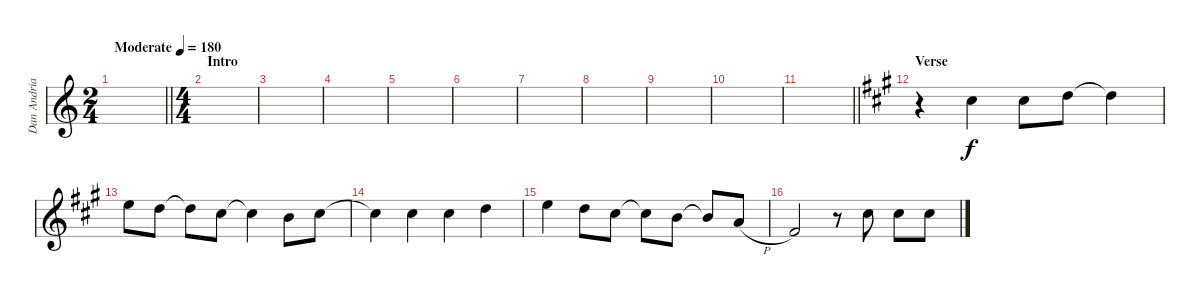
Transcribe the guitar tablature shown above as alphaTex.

\track ("Dan Andriano - Vocals" "Dan Andria") {instrument electricguitarclean}
\staff {score}
\tuning (E4 B3 G3 D3 A2 E2) {hide}
\ts (2 4)
\tempo (180 "Moderate")
\clef g2
\barLineRight lightlight
\ks c
|
\ts (4 4)
\section ("" "Intro")
|
|
|
|
|
|
|
|
|
\barLineRight lightlight
|
\section ("" "Verse")
\ks a
r.4 2.2.4 2.2.8 3.2.8 3.2{t}.4 |
0.1.8 3.2.8 3.2{t}.8 2.2.8 2.2{t}.4 0.2.8 2.2.8 |
2.2{t}.4 6.3.4 2.2.4 7.3.4 |
0.1.4 3.2.8 6.3.8 6.3{t}.8 0.2.8 0.2{t}.8 7.4{h}.8 |
4.4.2 r.8 2.2.8 2.2.8 2.2.8
